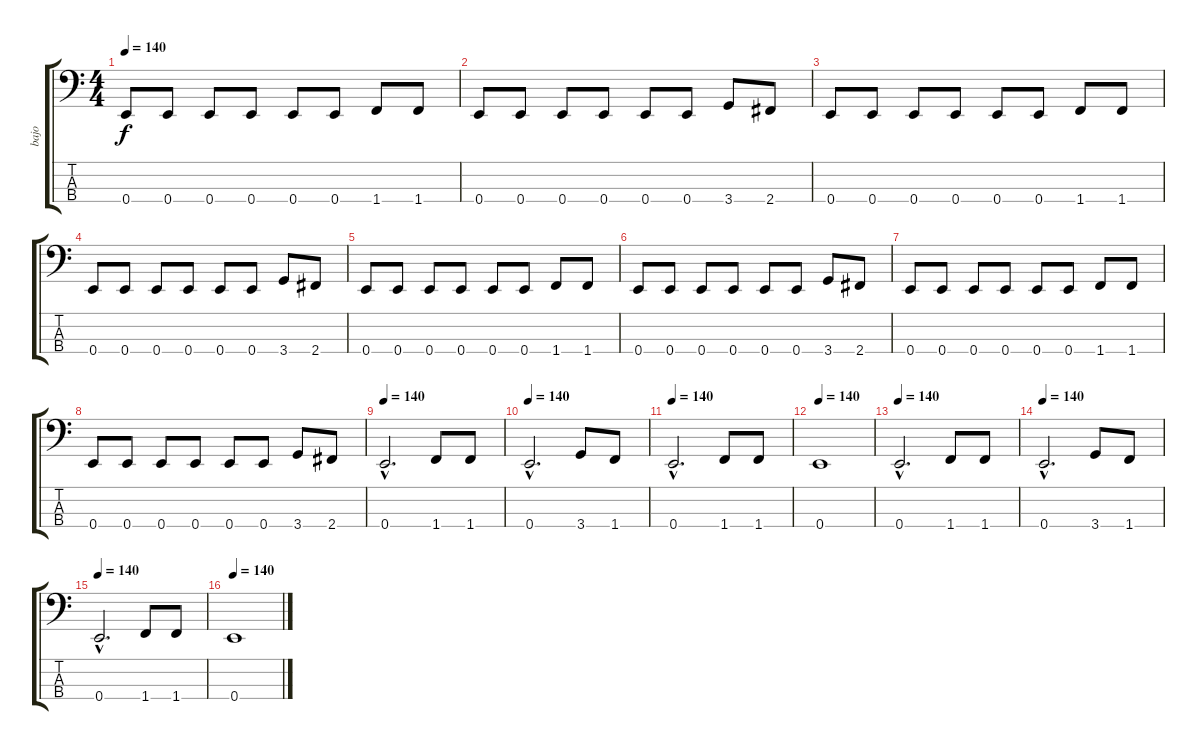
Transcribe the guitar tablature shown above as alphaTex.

\track ("bajo" "bajo") {instrument acousticguitarnylon}
\staff {score tabs}
\tuning (G2 D2 A1 E1) {hide}
\ts (4 4)
\tempo 140
\clef f4
\ks c
0.4.8{dy f} 0.4.8 0.4.8 0.4.8 0.4.8 0.4.8 1.4.8 1.4.8 |
0.4.8 0.4.8 0.4.8 0.4.8 0.4.8 0.4.8 3.4.8 2.4.8 |
0.4.8 0.4.8 0.4.8 0.4.8 0.4.8 0.4.8 1.4.8 1.4.8 |
0.4.8 0.4.8 0.4.8 0.4.8 0.4.8 0.4.8 3.4.8 2.4.8 |
0.4.8 0.4.8 0.4.8 0.4.8 0.4.8 0.4.8 1.4.8 1.4.8 |
0.4.8 0.4.8 0.4.8 0.4.8 0.4.8 0.4.8 3.4.8 2.4.8 |
0.4.8 0.4.8 0.4.8 0.4.8 0.4.8 0.4.8 1.4.8 1.4.8 |
0.4.8 0.4.8 0.4.8 0.4.8 0.4.8 0.4.8 3.4.8 2.4.8 |
\tempo 140
0.4{hac}.2{d} 1.4.8 1.4.8 |
\tempo 140
0.4{hac}.2{d} 3.4.8 1.4.8 |
\tempo 140
0.4{hac}.2{d} 1.4.8 1.4.8 |
\tempo 140
0.4.1 |
\tempo 140
0.4{hac}.2{d} 1.4.8 1.4.8 |
\tempo 140
0.4{hac}.2{d} 3.4.8 1.4.8 |
\tempo 140
0.4{hac}.2{d} 1.4.8 1.4.8 |
\tempo 140
0.4.1
